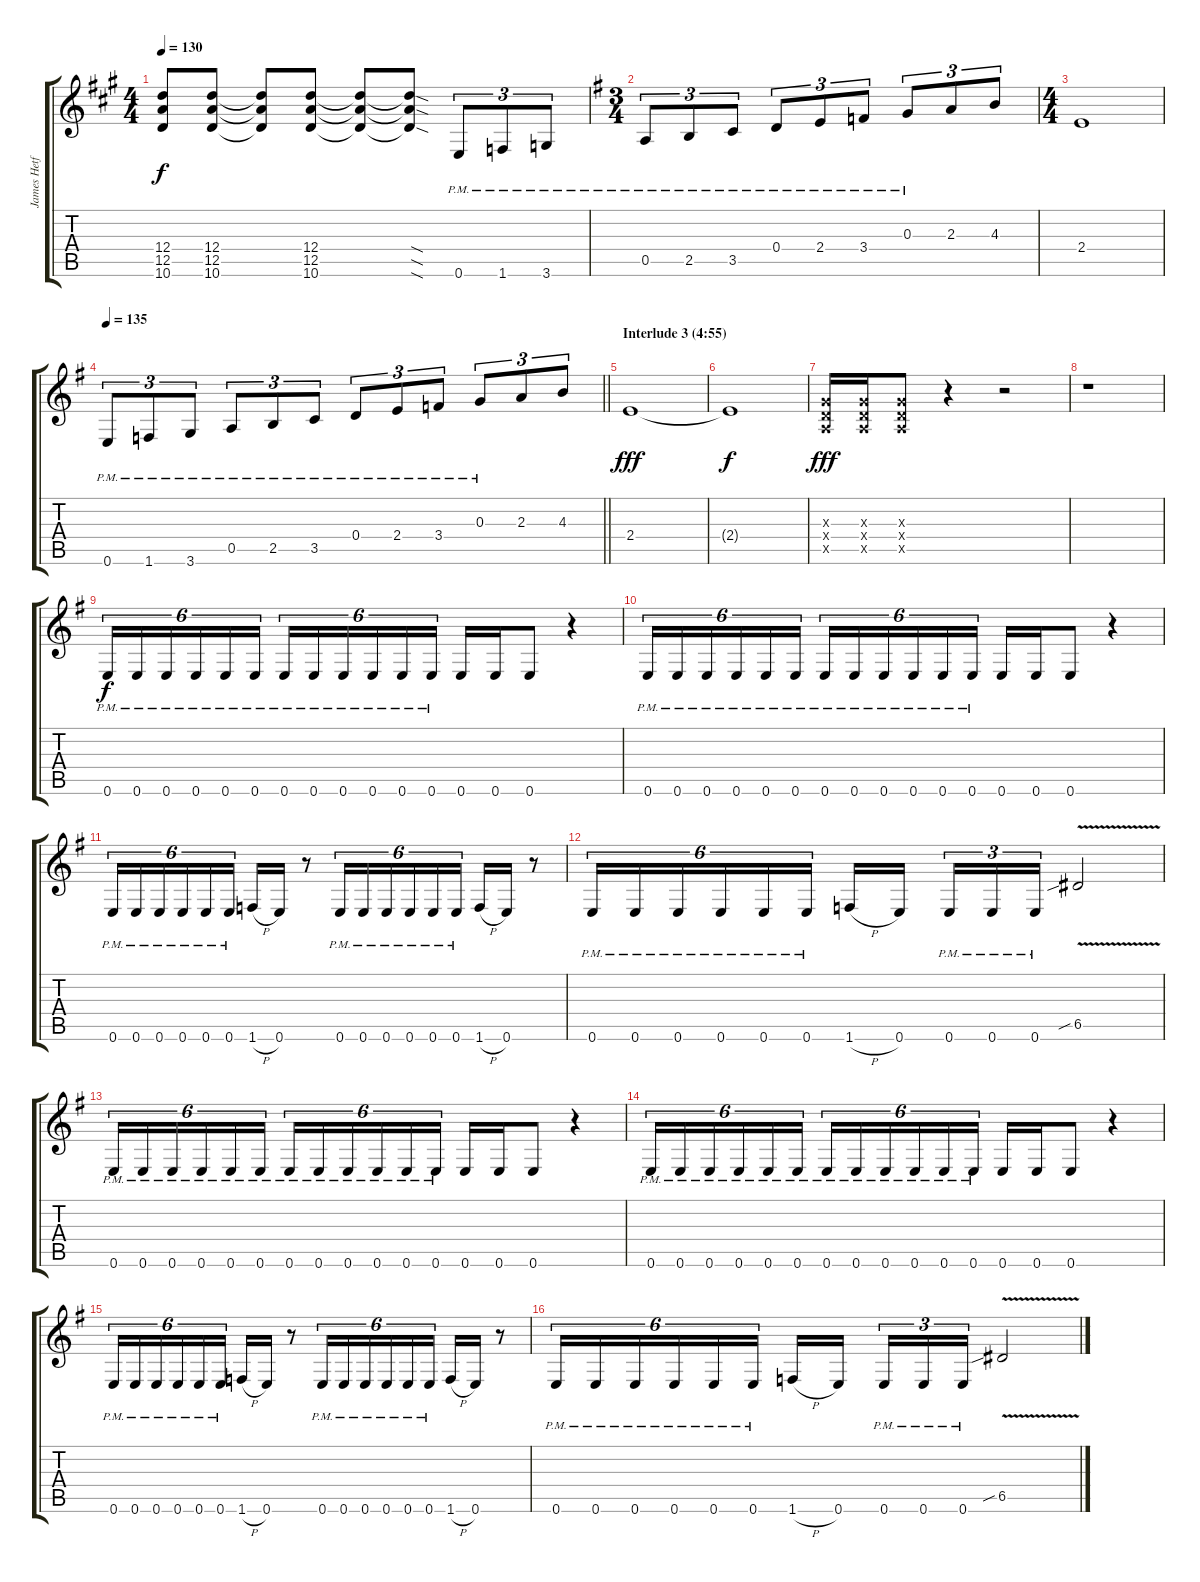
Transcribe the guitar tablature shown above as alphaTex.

\track ("James Hetfield Rhythm Gtr." "James Hetf") {instrument electricguitarclean}
\staff {score tabs}
\tuning (E4 B3 G3 D3 A2 E2) {hide}
\ts (4 4)
\tempo 130
\clef g2
\ks f#minor
(12.4 12.5 10.6).8{dy f} (12.4 12.5 10.6).8 (12.4{t} 12.5{t} 10.6{t}).8 (12.4 12.5 10.6).8 (12.4{t} 12.5{t} 10.6{t}).8 (12.4{sod t} 12.5{sod t} 10.6{sod t}).8 0.6{pm}.8{tu (3 2)} 1.6{pm}.8{tu (3 2)} 3.6{pm}.8{tu (3 2)} |
\ts (3 4)
\ks eminor
0.5{pm}.8{tu (3 2)} 2.5{pm}.8{tu (3 2)} 3.5{pm}.8{tu (3 2)} 0.4{pm}.8{tu (3 2)} 2.4{pm}.8{tu (3 2)} 3.4{pm}.8{tu (3 2)} 0.3{pm}.8{tu (3 2)} 2.3.8{tu (3 2)} 4.3.8{tu (3 2)} |
\ts (4 4)
2.4.1 |
\tempo 135
\barLineRight lightlight
0.6{pm}.8{tu (3 2)} 1.6{pm}.8{tu (3 2)} 3.6{pm}.8{tu (3 2)} 0.5{pm}.8{tu (3 2)} 2.5{pm}.8{tu (3 2)} 3.5{pm}.8{tu (3 2)} 0.4{pm}.8{tu (3 2)} 2.4{pm}.8{tu (3 2)} 3.4{pm}.8{tu (3 2)} 0.3{pm}.8{tu (3 2)} 2.3.8{tu (3 2)} 4.3.8{tu (3 2)} |
\section ("" "Interlude 3 (4:55)")
2.4.1{dy fff} |
2.4{t}.1{dy f} |
(0.3{x} 0.4{x} 0.5{x}).16{dy fff} (0.3{x} 0.4{x} 0.5{x}).16 (0.3{x} 0.4{x} 0.5{x}).8 r.4 r.2 |
r.1 |
0.6{pm}.16{tu (6 4) dy f} 0.6{pm}.16{tu (6 4)} 0.6{pm}.16{tu (6 4)} 0.6{pm}.16{tu (6 4)} 0.6{pm}.16{tu (6 4)} 0.6{pm}.16{tu (6 4)} 0.6{pm}.16{tu (6 4)} 0.6{pm}.16{tu (6 4)} 0.6{pm}.16{tu (6 4)} 0.6{pm}.16{tu (6 4)} 0.6{pm}.16{tu (6 4)} 0.6{pm}.16{tu (6 4)} 0.6.16 0.6.16 0.6.8 r.4 |
0.6{pm}.16{tu (6 4)} 0.6{pm}.16{tu (6 4)} 0.6{pm}.16{tu (6 4)} 0.6{pm}.16{tu (6 4)} 0.6{pm}.16{tu (6 4)} 0.6{pm}.16{tu (6 4)} 0.6{pm}.16{tu (6 4)} 0.6{pm}.16{tu (6 4)} 0.6{pm}.16{tu (6 4)} 0.6{pm}.16{tu (6 4)} 0.6{pm}.16{tu (6 4)} 0.6{pm}.16{tu (6 4)} 0.6.16 0.6.16 0.6.8 r.4 |
0.6{pm}.16{tu (6 4)} 0.6{pm}.16{tu (6 4)} 0.6{pm}.16{tu (6 4)} 0.6{pm}.16{tu (6 4)} 0.6{pm}.16{tu (6 4)} 0.6{pm}.16{tu (6 4)} 1.6{h}.16 0.6.16 r.8 0.6{pm}.16{tu (6 4)} 0.6{pm}.16{tu (6 4)} 0.6{pm}.16{tu (6 4)} 0.6{pm}.16{tu (6 4)} 0.6{pm}.16{tu (6 4)} 0.6{pm}.16{tu (6 4)} 1.6{h}.16 0.6.16 r.8 |
0.6{pm}.16{tu (6 4)} 0.6{pm}.16{tu (6 4)} 0.6{pm}.16{tu (6 4)} 0.6{pm}.16{tu (6 4)} 0.6{pm}.16{tu (6 4)} 0.6{pm}.16{tu (6 4)} 1.6{h}.16 0.6.16{beam splitsecondary} 0.6{pm}.16{tu (3 2)} 0.6{pm}.16{tu (3 2)} 0.6{pm}.16{tu (3 2)} 6.5{v sib}.2 |
0.6{pm}.16{tu (6 4)} 0.6{pm}.16{tu (6 4)} 0.6{pm}.16{tu (6 4)} 0.6{pm}.16{tu (6 4)} 0.6{pm}.16{tu (6 4)} 0.6{pm}.16{tu (6 4)} 0.6{pm}.16{tu (6 4)} 0.6{pm}.16{tu (6 4)} 0.6{pm}.16{tu (6 4)} 0.6{pm}.16{tu (6 4)} 0.6{pm}.16{tu (6 4)} 0.6{pm}.16{tu (6 4)} 0.6.16 0.6.16 0.6.8 r.4 |
0.6{pm}.16{tu (6 4)} 0.6{pm}.16{tu (6 4)} 0.6{pm}.16{tu (6 4)} 0.6{pm}.16{tu (6 4)} 0.6{pm}.16{tu (6 4)} 0.6{pm}.16{tu (6 4)} 0.6{pm}.16{tu (6 4)} 0.6{pm}.16{tu (6 4)} 0.6{pm}.16{tu (6 4)} 0.6{pm}.16{tu (6 4)} 0.6{pm}.16{tu (6 4)} 0.6{pm}.16{tu (6 4)} 0.6.16 0.6.16 0.6.8 r.4 |
0.6{pm}.16{tu (6 4)} 0.6{pm}.16{tu (6 4)} 0.6{pm}.16{tu (6 4)} 0.6{pm}.16{tu (6 4)} 0.6{pm}.16{tu (6 4)} 0.6{pm}.16{tu (6 4)} 1.6{h}.16 0.6.16 r.8 0.6{pm}.16{tu (6 4)} 0.6{pm}.16{tu (6 4)} 0.6{pm}.16{tu (6 4)} 0.6{pm}.16{tu (6 4)} 0.6{pm}.16{tu (6 4)} 0.6{pm}.16{tu (6 4)} 1.6{h}.16 0.6.16 r.8 |
0.6{pm}.16{tu (6 4)} 0.6{pm}.16{tu (6 4)} 0.6{pm}.16{tu (6 4)} 0.6{pm}.16{tu (6 4)} 0.6{pm}.16{tu (6 4)} 0.6{pm}.16{tu (6 4)} 1.6{h}.16 0.6.16{beam splitsecondary} 0.6{pm}.16{tu (3 2)} 0.6{pm}.16{tu (3 2)} 0.6{pm}.16{tu (3 2)} 6.5{v sib}.2
